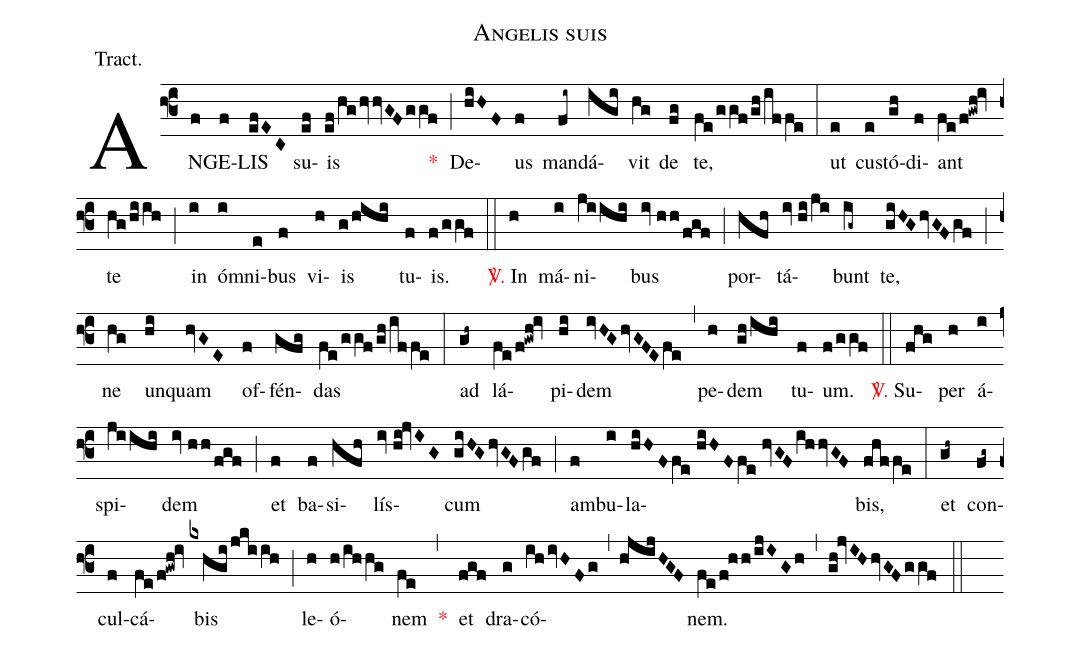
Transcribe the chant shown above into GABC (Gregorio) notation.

name:Angelis suis;
annotation:Tract.;
mode:II.;
office-part:Tract;
%%
(f3) AN(f)GE(f)LIS(efEC) su(ef)is(ef/hghvvGFggf) <v>\red{*}</v>(;) De(hiHF)us(f) man(fi~)dá(igi)vit(hg) de(fg) te,(fe/ggf/gh/iffe) (:) ut(e) cu(e)stó(gh)di(f)ant(fe/f!gwh!iv) te(hg/hiih) (;) in(i) ó(i)mni(e)bus(f) vi(h)is(g/hihi) tu(f)is.(f/ggf) (::) <v>\red{\Vbar.}</v> In(h) má(i)ni(jiihi)bus(iv//hh/fgf) (;) por(hfh)tá(iv//hi/ji)bunt(ig~) te,(giHGhvGFgf) (;) ne(hg) un(hi)quam(hvGE) of(f)fén(gfg)das(fe/ggf/gh/iffe) (:) ad(gh~) lá(fe/f!gwh!iv)pi(hi)dem(ivHGhvGFEfe) (,) pe(h)dem(gh/ihi) tu(f)um.(f/ggf) (::) <v>\red{\Vbar.}</v> Su(fhg)per(h) á(i)spi(jiihi)dem(iv//hh/fgf) (;) et(f) ba(f)si(hfh)lís(iv//hi!jvIG)cum(giHGhvGFgf) (;) am(f)bu(i)la(hiHFfe//hiHFfe//hvGF/ihhvGF)bis,(fhffe) (:) et(gh~) con(fg~)cul(f)cá(fe/f!gwh!iv)bis(kxhgi/jkiih) (;) le(h)ó(h/ihhg)nem(fe) <v>\red{*}</v>(,) et(fgf) dra(g)có(ihivHFg,hjijHGF)nem.(fe/f!hh/ijIGh) (,) (gh!jvIHhvGFggf) (::)
